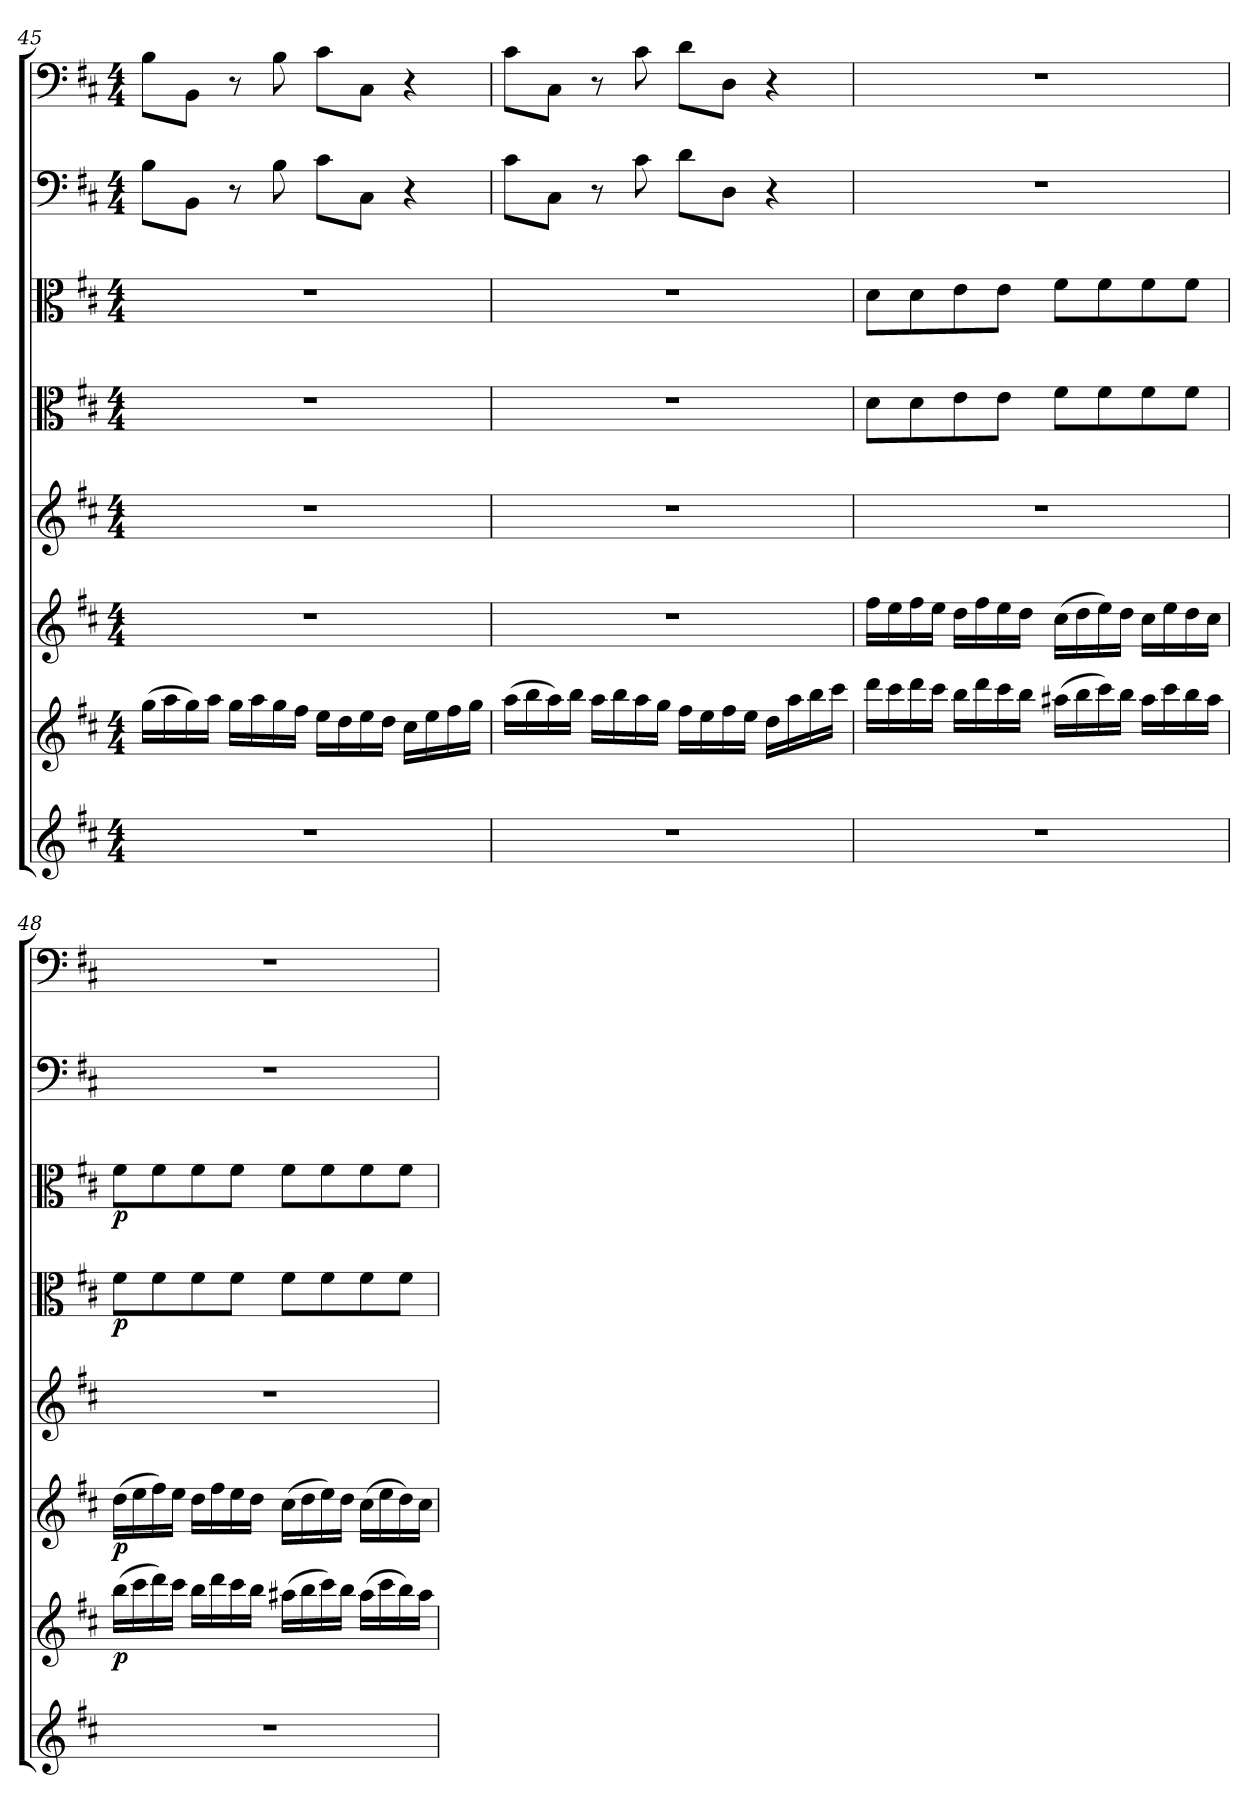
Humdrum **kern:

**kern	**kern	**dynam	**kern	**dynam	**kern	**kern	**dynam	**kern	**dynam	**kern	**kern
*part8	*part7	*part7	*part6	*part6	*part5	*part4	*part4	*part3	*part3	*part2	*part1
*staff8	*staff7	*staff7	*staff6	*staff6	*staff5	*staff4	*staff4	*staff3	*staff3	*staff2	*staff1
*clefG2	*clefG2	*	*clefG2	*	*clefG2	*clefC3	*	*clefC3	*	*clefF4	*clefF4
*k[f#c#]	*k[f#c#]	*	*k[f#c#]	*	*k[f#c#]	*k[f#c#]	*	*k[f#c#]	*	*k[f#c#]	*k[f#c#]
*b:	*b:	*	*b:	*	*b:	*b:	*	*b:	*	*b:	*b:
*M4/4	*M4/4	*	*M4/4	*	*M4/4	*M4/4	*	*M4/4	*	*M4/4	*M4/4
=45	=45	=45	=45	=45	=45	=45	=45	=45	=45	=45	=45
1r	(16gg\LL	.	1r	.	1r	1r	.	1r	.	8B\L	8B\L
.	16aa\	.	.	.	.	.	.	.	.	.	.
.	16gg\)	.	.	.	.	.	.	.	.	8BB\J	8BB\J
.	16aa\JJ	.	.	.	.	.	.	.	.	.	.
.	16gg\LL	.	.	.	.	.	.	.	.	8r	8r
.	16aa\	.	.	.	.	.	.	.	.	.	.
.	16gg\	.	.	.	.	.	.	.	.	8B\	8B\
.	16ff#\JJ	.	.	.	.	.	.	.	.	.	.
.	16ee\LL	.	.	.	.	.	.	.	.	8c#\L	8c#\L
.	16dd\	.	.	.	.	.	.	.	.	.	.
.	16ee\	.	.	.	.	.	.	.	.	8C#\J	8C#\J
.	16dd\JJ	.	.	.	.	.	.	.	.	.	.
.	16cc#\LL	.	.	.	.	.	.	.	.	4r	4r
.	16ee\	.	.	.	.	.	.	.	.	.	.
.	16ff#\	.	.	.	.	.	.	.	.	.	.
.	16gg\JJ	.	.	.	.	.	.	.	.	.	.
=46	=46	=46	=46	=46	=46	=46	=46	=46	=46	=46	=46
1r	(16aa\LL	.	1r	.	1r	1r	.	1r	.	8c#\L	8c#\L
.	16bb\	.	.	.	.	.	.	.	.	.	.
.	16aa\)	.	.	.	.	.	.	.	.	8C#\J	8C#\J
.	16bb\JJ	.	.	.	.	.	.	.	.	.	.
.	16aa\LL	.	.	.	.	.	.	.	.	8r	8r
.	16bb\	.	.	.	.	.	.	.	.	.	.
.	16aa\	.	.	.	.	.	.	.	.	8c#\	8c#\
.	16gg\JJ	.	.	.	.	.	.	.	.	.	.
.	16ff#\LL	.	.	.	.	.	.	.	.	8d\L	8d\L
.	16ee\	.	.	.	.	.	.	.	.	.	.
.	16ff#\	.	.	.	.	.	.	.	.	8D\J	8D\J
.	16ee\JJ	.	.	.	.	.	.	.	.	.	.
.	16dd\LL	.	.	.	.	.	.	.	.	4r	4r
.	16aa\	.	.	.	.	.	.	.	.	.	.
.	16bb\	.	.	.	.	.	.	.	.	.	.
.	16ccc#\JJ	.	.	.	.	.	.	.	.	.	.
=47	=47	=47	=47	=47	=47	=47	=47	=47	=47	=47	=47
1r	16ddd\LL	.	16ff#\LL	.	1r	8d\L	.	8d\L	.	1r	1r
.	16ccc#\	.	16ee\	.	.	.	.	.	.	.	.
.	16ddd\	.	16ff#\	.	.	8d\	.	8d\	.	.	.
.	16ccc#\JJ	.	16ee\JJ	.	.	.	.	.	.	.	.
.	16bb\LL	.	16dd\LL	.	.	8e\	.	8e\	.	.	.
.	16ddd\	.	16ff#\	.	.	.	.	.	.	.	.
.	16ccc#\	.	16ee\	.	.	8e\J	.	8e\J	.	.	.
.	16bb\JJ	.	16dd\JJ	.	.	.	.	.	.	.	.
.	(16aa#X\LL	.	(16cc#\LL	.	.	8f#\L	.	8f#\L	.	.	.
.	16bb\	.	16dd\	.	.	.	.	.	.	.	.
.	16ccc#\)	.	16ee\)	.	.	8f#\	.	8f#\	.	.	.
.	16bb\JJ	.	16dd\JJ	.	.	.	.	.	.	.	.
.	16aa#\LL	.	16cc#\LL	.	.	8f#\	.	8f#\	.	.	.
.	16ccc#\	.	16ee\	.	.	.	.	.	.	.	.
.	16bb\	.	16dd\	.	.	8f#\J	.	8f#\J	.	.	.
.	16aa#\JJ	.	16cc#\JJ	.	.	.	.	.	.	.	.
=48	=48	=48	=48	=48	=48	=48	=48	=48	=48	=48	=48
1r	(16bb\LL	p	(16dd\LL	p	1r	8f#\L	p	8f#\L	p	1r	1r
.	16ccc#\	.	16ee\	.	.	.	.	.	.	.	.
.	16ddd\)	.	16ff#\)	.	.	8f#\	.	8f#\	.	.	.
.	16ccc#\JJ	.	16ee\JJ	.	.	.	.	.	.	.	.
.	16bb\LL	.	16dd\LL	.	.	8f#\	.	8f#\	.	.	.
.	16ddd\	.	16ff#\	.	.	.	.	.	.	.	.
.	16ccc#\	.	16ee\	.	.	8f#\J	.	8f#\J	.	.	.
.	16bb\JJ	.	16dd\JJ	.	.	.	.	.	.	.	.
.	(16aa#X\LL	.	(16cc#\LL	.	.	8f#\L	.	8f#\L	.	.	.
.	16bb\	.	16dd\	.	.	.	.	.	.	.	.
.	16ccc#\)	.	16ee\)	.	.	8f#\	.	8f#\	.	.	.
.	16bb\JJ	.	16dd\JJ	.	.	.	.	.	.	.	.
.	(16aa#\LL	.	(16cc#\LL	.	.	8f#\	.	8f#\	.	.	.
.	16ccc#\	.	16ee\	.	.	.	.	.	.	.	.
.	16bb\)	.	16dd\)	.	.	8f#\J	.	8f#\J	.	.	.
.	16aa#\JJ	.	16cc#\JJ	.	.	.	.	.	.	.	.
=	=	=	=	=	=	=	=	=	=	=	=
*-	*-	*-	*-	*-	*-	*-	*-	*-	*-	*-	*-
